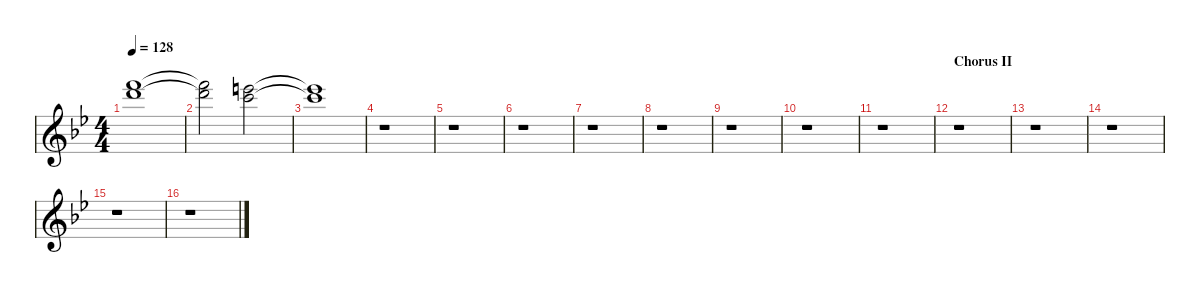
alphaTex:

\defaultSystemsLayout 4
\hideDynamics
\bracketExtendMode nobrackets
\singleTrackTrackNamePolicy hidden
\multiTrackTrackNamePolicy hidden
\firstSystemTrackNameMode fullname
\firstSystemTrackNameOrientation horizontal
\otherSystemsTrackNameOrientation horizontal
\track ("Recorders" "rec.") {instrument recorder}
\staff {score}
\tuning (E4 B3 G3 D3 A2 E2)
\ts (4 4)
\tempo 128
\clef g2
\ks bb
(25.1{t acc forcenatural} 27.2{t acc forcenatural}).1{dy f beam Down} |
(25.1{t acc forcenatural} 27.2{t acc forcenatural}).2{beam Down} (24.1{acc forcenatural} 25.2{acc forcenatural}).2{beam Down} |
(24.1{t acc forcenatural} 25.2{t acc forcenatural}).1{beam Down} |
r.1{beam Down} |
r.1{beam Down} |
r.1{beam Down} |
r.1{beam Down} |
r.1{beam Down} |
r.1{beam Down} |
r.1{beam Down} |
r.1{beam Down} |
\section ("" "Chorus II")
r.1{beam Down} |
r.1{beam Down} |
r.1{beam Down} |
r.1{beam Down} |
r.1{beam Down}
